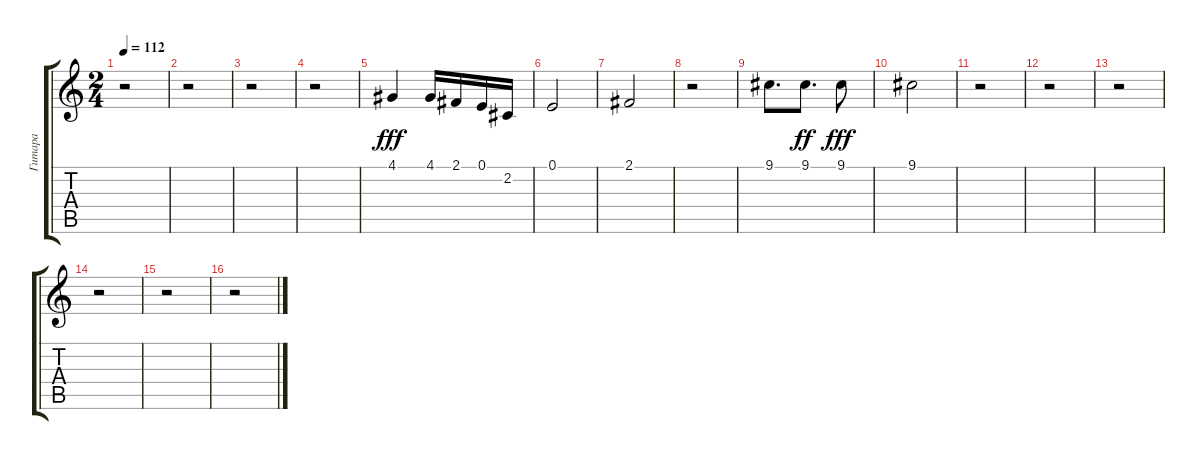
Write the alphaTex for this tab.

\track ("Гитара" "Гитара") {instrument fx8scifi}
\staff {score tabs}
\tuning (E4 B3 G3 D3 A2 E2) {hide}
\ts (2 4)
\tempo 112
\clef g2
\ks c
r.2{dy fff} |
r.2 |
r.2 |
r.2 |
4.1.4 4.1.16 2.1.16 0.1.16 2.2.16 |
0.1.2 |
2.1.2 |
r.2 |
9.1.8{d} 9.1.8{d dy ff} 9.1.8{dy fff} |
9.1.2 |
r.2 |
r.2 |
r.2 |
r.2 |
r.2 |
r.2
